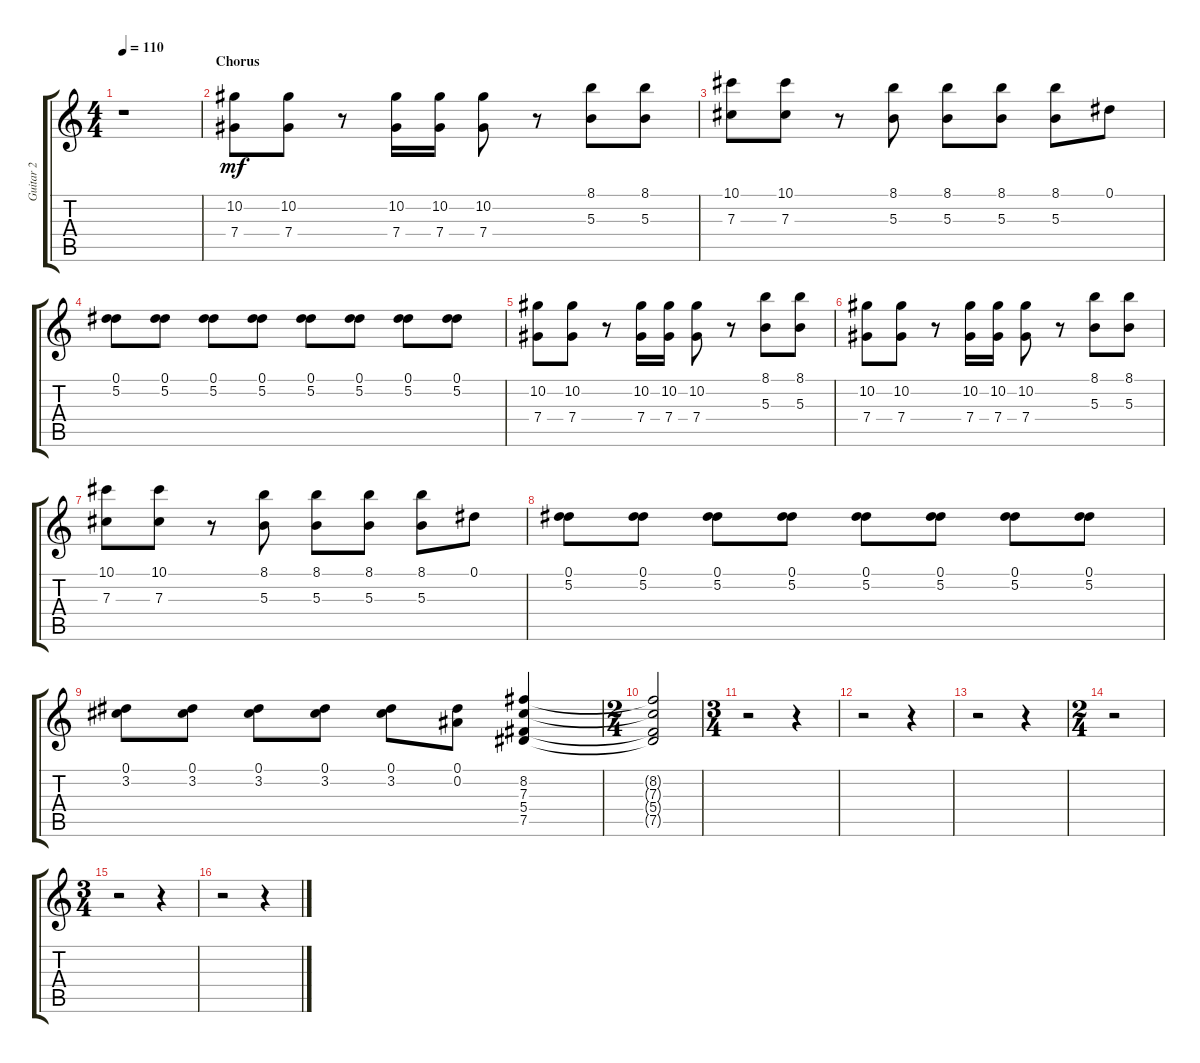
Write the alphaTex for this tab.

\track ("Guitar 2" "Guitar 2") {instrument distortionguitar}
\staff {score tabs}
\tuning (Eb4 Bb3 Gb3 Db3 Ab2 Db2) {hide}
\ts (4 4)
\tempo 110
\clef g2
\ks c
r.1{dy mf} |
\section ("" "Chorus")
(10.2 7.4).8 (10.2 7.4).8 r.8 (10.2 7.4).16 (10.2 7.4).16 (10.2 7.4).8 r.8 (8.1 5.3).8 (8.1 5.3).8 |
(10.1 7.3).8 (10.1 7.3).8 r.8 (8.1 5.3).8 (8.1 5.3).8 (8.1 5.3).8 (8.1 5.3).8 0.1.8 |
(0.1 5.2).8 (0.1 5.2).8 (0.1 5.2).8 (0.1 5.2).8 (0.1 5.2).8 (0.1 5.2).8 (0.1 5.2).8 (0.1 5.2).8 |
(10.2 7.4).8 (10.2 7.4).8 r.8 (10.2 7.4).16 (10.2 7.4).16 (10.2 7.4).8 r.8 (8.1 5.3).8 (8.1 5.3).8 |
(10.2 7.4).8 (10.2 7.4).8 r.8 (10.2 7.4).16 (10.2 7.4).16 (10.2 7.4).8 r.8 (8.1 5.3).8 (8.1 5.3).8 |
(10.1 7.3).8 (10.1 7.3).8 r.8 (8.1 5.3).8 (8.1 5.3).8 (8.1 5.3).8 (8.1 5.3).8 0.1.8 |
(0.1 5.2).8 (0.1 5.2).8 (0.1 5.2).8 (0.1 5.2).8 (0.1 5.2).8 (0.1 5.2).8 (0.1 5.2).8 (0.1 5.2).8 |
(0.1 3.2).8 (0.1 3.2).8 (0.1 3.2).8 (0.1 3.2).8 (0.1 3.2).8 (0.1 0.2).8 (8.2 7.3 5.4 7.5).4 |
\ts (2 4)
(8.2{t} 7.3{t} 5.4{t} 7.5{t}).2 |
\ts (3 4)
r.2 r.4 |
r.2 r.4 |
r.2 r.4 |
\ts (2 4)
r.2 |
\ts (3 4)
r.2 r.4 |
r.2 r.4
